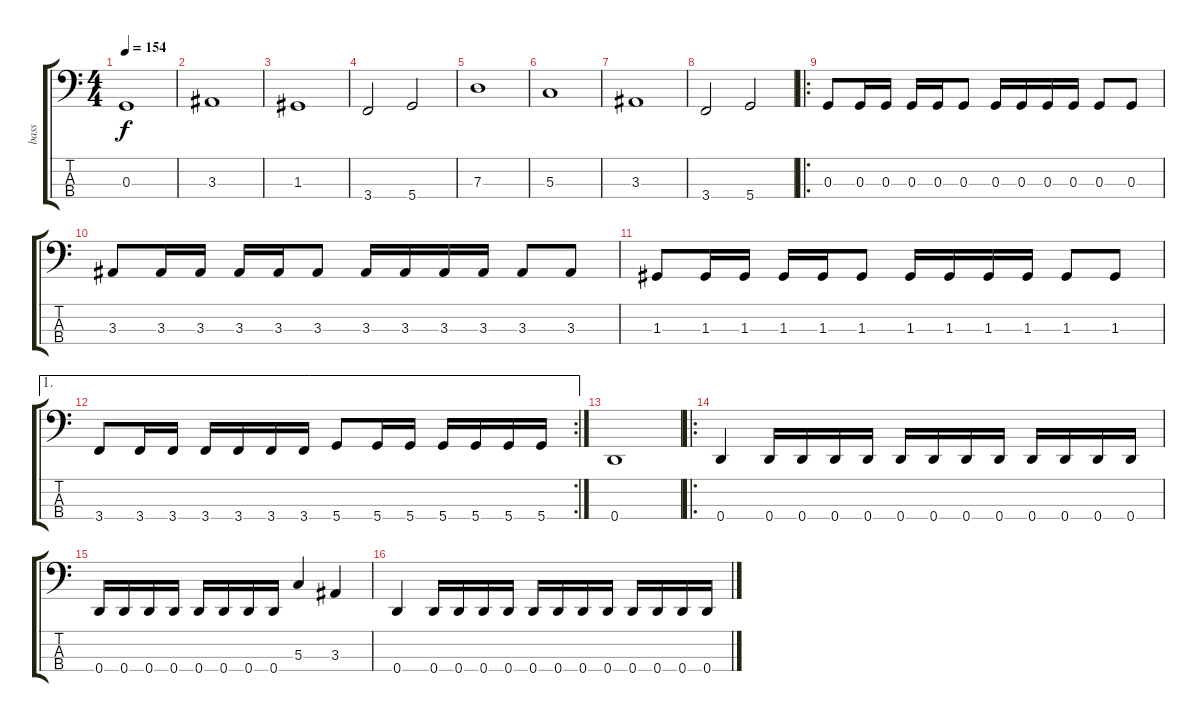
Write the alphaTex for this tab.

\track ("bass" "bass") {instrument electricbasspick}
\staff {score tabs}
\tuning (F2 C2 G1 D1) {hide}
\ts (4 4)
\tempo 154
\clef f4
\ks c
0.3.1{dy f instrument electricbasspick} |
3.3.1 |
1.3.1 |
3.4.2 5.4.2 |
7.3.1 |
5.3.1 |
3.3.1 |
3.4.2 5.4.2 |
\ro
0.3.8 0.3.16 0.3.16 0.3.16 0.3.16 0.3.8 0.3.16 0.3.16 0.3.16 0.3.16 0.3.8 0.3.8 |
3.3.8 3.3.16 3.3.16 3.3.16 3.3.16 3.3.8 3.3.16 3.3.16 3.3.16 3.3.16 3.3.8 3.3.8 |
1.3.8 1.3.16 1.3.16 1.3.16 1.3.16 1.3.8 1.3.16 1.3.16 1.3.16 1.3.16 1.3.8 1.3.8 |
\ae 1
\rc 2
3.4.8 3.4.16 3.4.16 3.4.16 3.4.16 3.4.16 3.4.16 5.4.8 5.4.16 5.4.16 5.4.16 5.4.16 5.4.16 5.4.16 |
0.4.1 |
\ro
0.4.4 0.4.16 0.4.16 0.4.16 0.4.16 0.4.16 0.4.16 0.4.16 0.4.16 0.4.16 0.4.16 0.4.16 0.4.16 |
0.4.16 0.4.16 0.4.16 0.4.16 0.4.16 0.4.16 0.4.16 0.4.16 5.3.4 3.3.4 |
0.4.4 0.4.16 0.4.16 0.4.16 0.4.16 0.4.16 0.4.16 0.4.16 0.4.16 0.4.16 0.4.16 0.4.16 0.4.16
